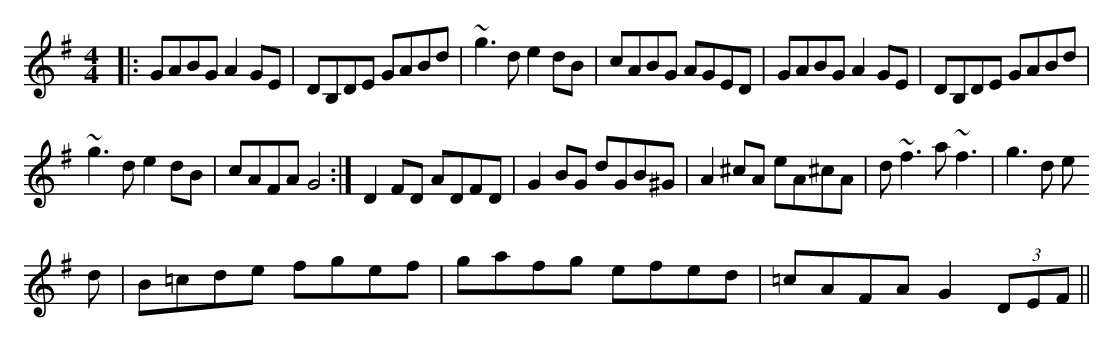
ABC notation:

X:1
M:4/4
K:G
|:GABG A2 GE|DB,DE GABd|~g3d e2dB|cABG AGED|GABG A2 GE|DB,DE GABd|
~g3d e2dB|cAFA G4:|D2 FD ADFD|G2BG dGB^G|A2^cA eA^cA|d~f3 a~f3|g3d e
3d|B=cde fgef|gafg efed|=cAFA G2 (3DEF||
